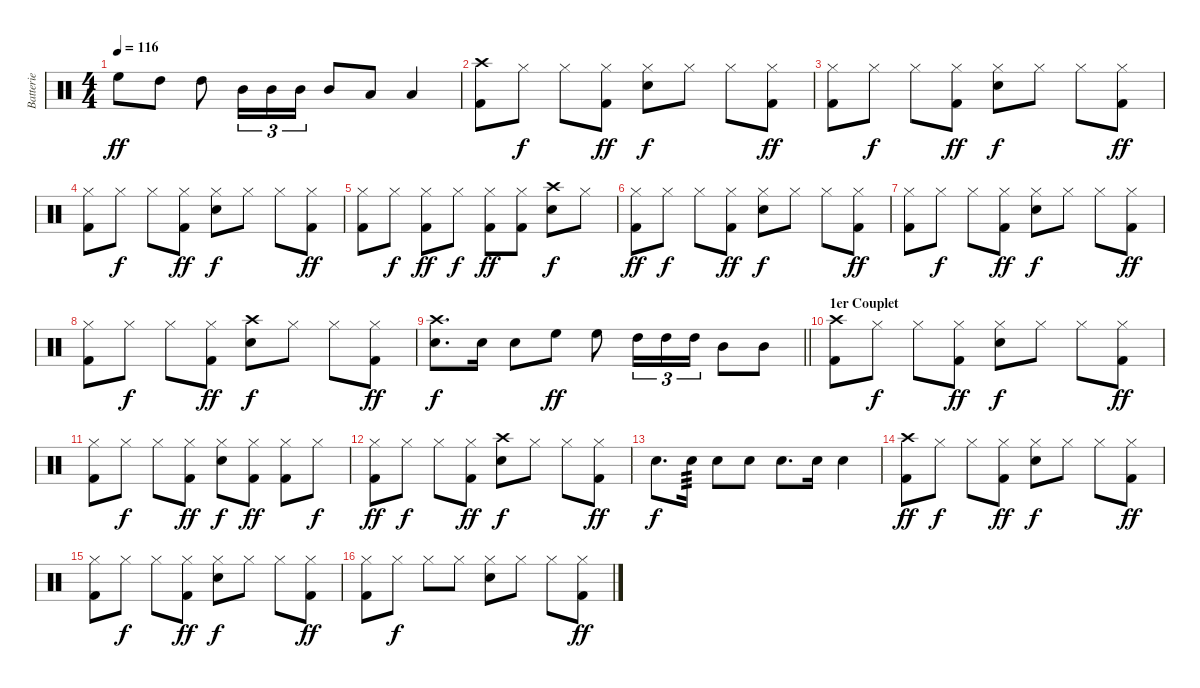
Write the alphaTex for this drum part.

\track ("Batterie" "Batterie") {instrument percussion}
\staff {score}
\articulation defaults
\ts (4 4)
\tempo 116
\clef neutral
\ks c "High Floor Tom (hit)".8{dy ff} "High Tom (hit)".8 "High Tom (hit)".8 "Mid Tom (hit)".16{tu (3 2)} "Mid Tom (hit)".16{tu (3 2)} "Mid Tom (hit)".16{tu (3 2)} "Mid Tom (hit)".8 "Low Tom (hit)".8 "Low Tom (hit)".4
|
("Crash high (hit)" "Kick (hit) 2").8 "Hi-Hat (closed)".8{dy f} "Hi-Hat (closed)".8 ("Hi-Hat (closed)" "Kick (hit) 2").8{dy ff} ("Hi-Hat (closed)" "Snare (hit) 2").8{dy f} "Hi-Hat (closed)".8 "Hi-Hat (closed)".8 ("Hi-Hat (closed)" "Kick (hit) 2").8{dy ff} |
("Hi-Hat (closed)" "Kick (hit) 2").8 "Hi-Hat (closed)".8{dy f} "Hi-Hat (closed)".8 ("Hi-Hat (closed)" "Kick (hit) 2").8{dy ff} ("Hi-Hat (closed)" "Snare (hit) 2").8{dy f} "Hi-Hat (closed)".8 "Hi-Hat (closed)".8 ("Hi-Hat (closed)" "Kick (hit) 2").8{dy ff} |
("Hi-Hat (closed)" "Kick (hit) 2").8 "Hi-Hat (closed)".8{dy f} "Hi-Hat (closed)".8 ("Hi-Hat (closed)" "Kick (hit) 2").8{dy ff} ("Hi-Hat (closed)" "Snare (hit) 2").8{dy f} "Hi-Hat (closed)".8 "Hi-Hat (closed)".8 ("Hi-Hat (closed)" "Kick (hit) 2").8{dy ff} |
("Hi-Hat (closed)" "Kick (hit) 2").8 "Hi-Hat (closed)".8{dy f} ("Hi-Hat (closed)" "Kick (hit) 2").8{dy ff} "Hi-Hat (closed)".8{dy f} ("Hi-Hat (closed)" "Kick (hit) 2").8{dy ff} ("Hi-Hat (closed)" "Kick (hit) 2").8 ("Crash high (hit)" "Snare (hit) 2").8{dy f} "Hi-Hat (closed)".8 |
("Hi-Hat (closed)" "Kick (hit) 2").8{dy ff} "Hi-Hat (closed)".8{dy f} "Hi-Hat (closed)".8 ("Hi-Hat (closed)" "Kick (hit) 2").8{dy ff} ("Hi-Hat (closed)" "Snare (hit) 2").8{dy f} "Hi-Hat (closed)".8 "Hi-Hat (closed)".8 ("Hi-Hat (closed)" "Kick (hit) 2").8{dy ff} |
("Hi-Hat (closed)" "Kick (hit) 2").8 "Hi-Hat (closed)".8{dy f} "Hi-Hat (closed)".8 ("Hi-Hat (closed)" "Kick (hit) 2").8{dy ff} ("Hi-Hat (closed)" "Snare (hit) 2").8{dy f} "Hi-Hat (closed)".8 "Hi-Hat (closed)".8 ("Hi-Hat (closed)" "Kick (hit) 2").8{dy ff} |
("Hi-Hat (closed)" "Kick (hit) 2").8 "Hi-Hat (closed)".8{dy f} "Hi-Hat (closed)".8 ("Hi-Hat (closed)" "Kick (hit) 2").8{dy ff} ("Crash high (hit)" "Snare (hit) 2").8{dy f} "Hi-Hat (closed)".8 "Hi-Hat (closed)".8 ("Hi-Hat (closed)" "Kick (hit) 2").8{dy ff} |
\barLineRight lightlight
("Crash high (hit)" "Snare (hit) 2").8{d dy f} "Snare (hit) 2".16 "Snare (hit) 2".8 "High Floor Tom (hit)".8{dy ff} "High Floor Tom (hit)".8 "High Tom (hit)".16{tu (3 2)} "High Tom (hit)".16{tu (3 2)} "High Tom (hit)".16{tu (3 2)} "Mid Tom (hit)".8 "Mid Tom (hit)".8 |
\section ("" "1er Couplet")
("Crash high (hit)" "Kick (hit) 2").8 "Hi-Hat (closed)".8{dy f} "Hi-Hat (closed)".8 ("Hi-Hat (closed)" "Kick (hit) 2").8{dy ff} ("Hi-Hat (closed)" "Snare (hit) 2").8{dy f} "Hi-Hat (closed)".8 "Hi-Hat (closed)".8 ("Hi-Hat (closed)" "Kick (hit) 2").8{dy ff} |
("Hi-Hat (closed)" "Kick (hit) 2").8 "Hi-Hat (closed)".8{dy f} "Hi-Hat (closed)".8 ("Hi-Hat (closed)" "Kick (hit) 2").8{dy ff} ("Hi-Hat (closed)" "Snare (hit) 2").8{dy f} ("Hi-Hat (closed)" "Kick (hit) 2").8{dy ff} ("Hi-Hat (closed)" "Kick (hit) 2").8 "Hi-Hat (closed)".8{dy f} |
("Hi-Hat (closed)" "Kick (hit) 2").8{dy ff} "Hi-Hat (closed)".8{dy f} "Hi-Hat (closed)".8 ("Hi-Hat (closed)" "Kick (hit) 2").8{dy ff} ("Crash high (hit)" "Snare (hit) 2").8{dy f} "Hi-Hat (closed)".8 "Hi-Hat (closed)".8 ("Hi-Hat (closed)" "Kick (hit) 2").8{dy ff} |
"Snare (hit) 2".8{d dy f} "Snare (hit) 2".16{tp 3} "Snare (hit) 2".8 "Snare (hit) 2".8 "Snare (hit) 2".8{d} "Snare (hit) 2".16 "Snare (hit) 2".4 |
("Crash high (hit)" "Kick (hit) 2").8{dy ff} "Hi-Hat (closed)".8{dy f} "Hi-Hat (closed)".8 ("Hi-Hat (closed)" "Kick (hit) 2").8{dy ff} ("Hi-Hat (closed)" "Snare (hit) 2").8{dy f} "Hi-Hat (closed)".8 "Hi-Hat (closed)".8 ("Hi-Hat (closed)" "Kick (hit) 2").8{dy ff} |
("Hi-Hat (closed)" "Kick (hit) 2").8 "Hi-Hat (closed)".8{dy f} "Hi-Hat (closed)".8 ("Hi-Hat (closed)" "Kick (hit) 2").8{dy ff} ("Hi-Hat (closed)" "Snare (hit) 2").8{dy f} "Hi-Hat (closed)".8 "Hi-Hat (closed)".8 ("Hi-Hat (closed)" "Kick (hit) 2").8{dy ff} |
("Hi-Hat (closed)" "Kick (hit) 2").8 "Hi-Hat (closed)".8{dy f} "Hi-Hat (closed)".8 "Hi-Hat (closed)".8 ("Hi-Hat (closed)" "Snare (hit) 2").8 "Hi-Hat (closed)".8 "Hi-Hat (closed)".8 ("Hi-Hat (closed)" "Kick (hit) 2").8{dy ff}
